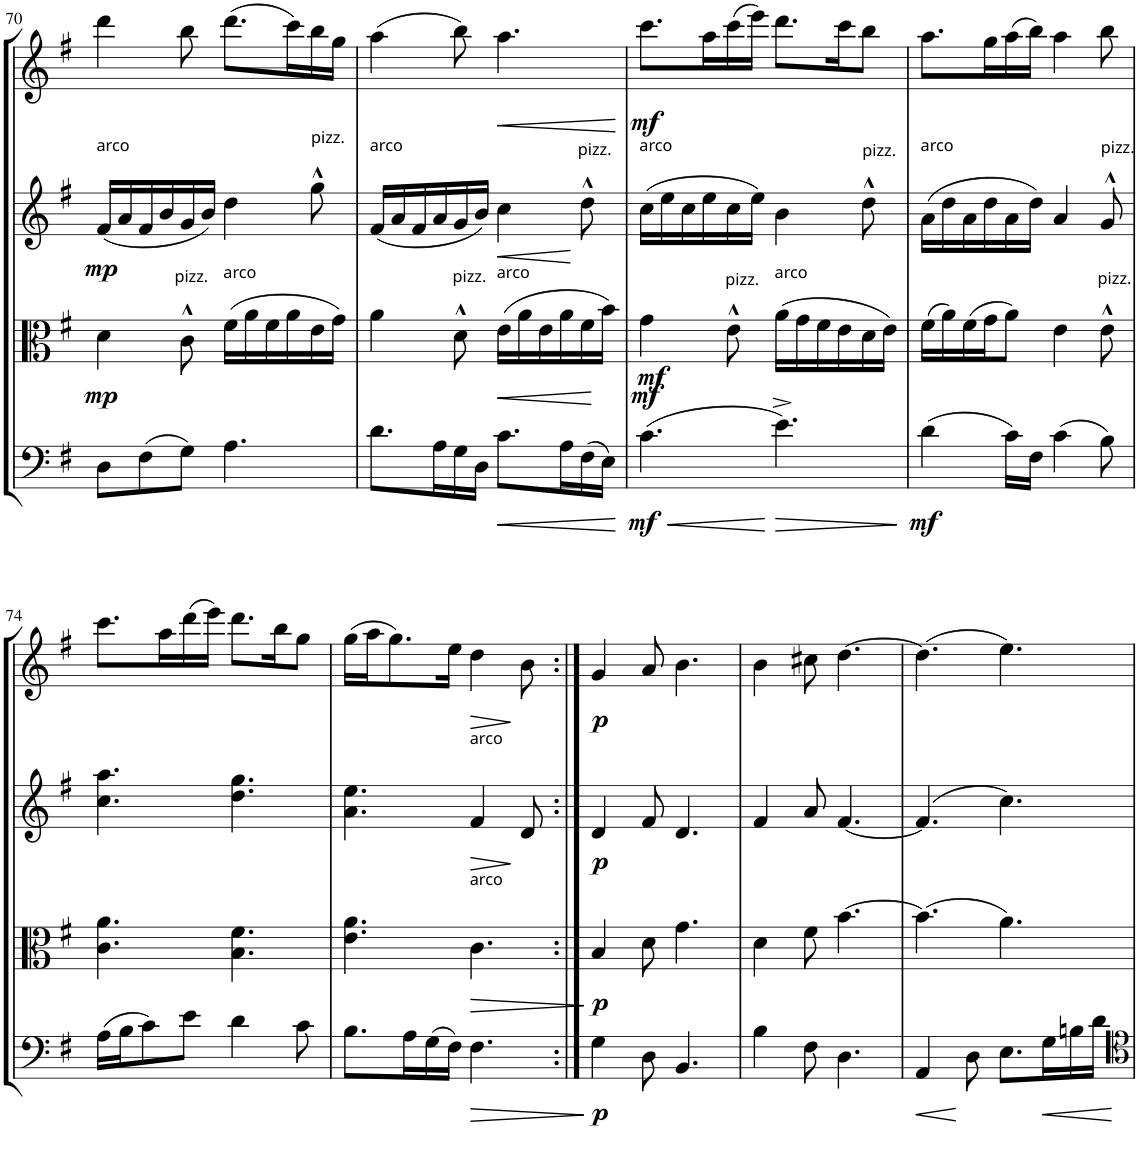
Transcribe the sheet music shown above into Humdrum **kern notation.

**kern	**dynam	**kern	**dynam	**kern	**dynam	**kern	**dynam
*part4	*part4	*part3	*part3	*part2	*part2	*part1	*part1
*staff4	*staff4	*staff3	*staff3	*staff2	*staff2	*staff1	*staff1
*I"Violoncello	*	*I"Viola	*	*I"Violin II	*	*I"Violin I	*
*I'Vc	*	*I'Vla	*	*I'Vln	*	*I'Vln	*
!!LO:PB:g=z
*clefF4	*	*clefC3	*	*clefG2	*	*clefG2	*
*k[f#]	*	*k[f#]	*	*k[f#]	*	*k[f#]	*
*M6/8	*	*M6/8	*	*M6/8	*	*M6/8	*
=70	=70	=70	=70	=70	=70	=70	=70
!	!	!	!	!LO:TX:a:t=arco	!	!	!
!	!	!	!LO:DY:b	!	!LO:DY:b	!	!
8D\L	.	4d\	mp	(16f#/LL	mp	4ddd\	.
.	.	.	.	16a/	.	.	.
(8F#\	.	.	.	16f#/	.	.	.
.	.	.	.	16b/	.	.	.
!	!	!LO:TX:a:t=pizz.	!	!	!	!	!
8G\J)	.	8c^^\	.	16g/	.	8bb\	.
.	.	.	.	16b/JJ)	.	.	.
!	!	!LO:TX:a:t=arco	!	!	!	!	!
4.A\	.	(16f#\LL	.	4dd\	.	(8.ddd\L	.
.	.	16a\	.	.	.	.	.
.	.	16f#\	.	.	.	.	.
.	.	16a\	.	.	.	16ccc\L)	.
!	!	!	!	!LO:TX:a:t=pizz.	!	!	!
.	.	16e\	.	8gg^^\	.	16bb\	.
.	.	16g\JJ)	.	.	.	16gg\JJ	.
=71	=71	=71	=71	=71	=71	=71	=71
!	!	!	!	!LO:TX:a:t=arco	!	!	!
8.d\L	.	4a\	.	(16f#/LL	.	(4aa\	.
.	.	.	.	16a/	.	.	.
.	.	.	.	16f#/	.	.	.
16A\L	.	.	.	16a/	.	.	.
!	!	!LO:TX:a:t=pizz.	!	!	!	!	!
16G\	.	8d^^\	.	16g/	.	8bb\)	.
16D\JJ	.	.	.	16b/JJ)	.	.	.
!	!	!LO:TX:a:t=arco	!	!	!	!	!
!	!LO:HP:b	!	!LO:HP:b	!	!LO:HP:b	!	!LO:HP:b
8.c\L	<	(16e\LL	<	4cc\	<	4.aa\	<
.	.	16a\	.	.	.	.	.
.	.	16e\	.	.	.	.	.
16A\L	.	16a\	.	.	.	.	.
!	!	!	!	!LO:TX:a:t=pizz.	!	!	!
(16F#\	.	16f#\	.	8dd^^\	.	.	.
16E\JJ)	.	16b\JJ)	.	.	.	.	.
.	.	.	.	.	.	.	[
=72	=72	=72	=72	=72	=72	=72	=72
!	!	!	!	!LO:TX:a:t=arco	!	!	!
!	!LO:HP:b	!	!	!	!	!	!
!	!LO:DY:n=1:b	!	!LO:DY:b	!	!	!	!
!	!	!	!LO:DY:n=1:b	!	!	!	!LO:DY:b
(4.c\	< mf	4g\	mf mf	(16cc\LL	.	8.ccc\L	mf
.	.	.	.	16ee\	.	.	.
.	.	.	.	16cc\	.	.	.
.	.	.	.	16ee\	.	16aa\L	.
!	!	!LO:TX:a:t=pizz.	!	!	!	!	!
.	.	8e^^\	.	16cc\	.	(16ccc\	.
.	.	.	.	16ee\JJ)	.	16eee\JJ)	.
!	!	!LO:TX:a:t=arco	!	!	!	!	!
!	!LO:HP:n=1:b	!	!	!	!	!	!
4.e^\)	[ >	(16a\LL	.	4b\	.	8.ddd\L	.
.	.	16g\	.	.	.	.	.
.	.	16f#\	.	.	.	.	.
.	.	16e\	.	.	.	16ccc\K	.
!	!	!	!	!LO:TX:a:t=pizz.	!	!	!
.	.	16d\	.	8dd^^\	.	8bb\J	.
.	.	16e\JJ)	.	.	.	.	.
.	[	.	.	.	.	.	.
=73	=73	=73	=73	=73	=73	=73	=73
!	!	!	!	!LO:TX:a:t=arco	!	!	!
!	!LO:DY:b	!	!	!	!	!	!
(4d\	mf	(16f#\LL	.	(16a\LL	.	8.aa\L	.
.	.	16a\)	.	16dd\	.	.	.
.	.	(16f#\	.	16a\	.	.	.
.	.	16g\J	.	16dd\	.	16gg\L	.
16c\LL)	.	8a\J)	.	16a\	.	(16aa\	.
16F#\JJ	.	.	.	16dd\JJ)	.	16bb\JJ)	.
(4c\	.	4e\	.	4a/	.	4aa\	.
!	!	!	!	!LO:TX:a:t=pizz.	!	!	!
!	!	!LO:TX:a:t=pizz.	!	!	!	!	!
8B\)	.	8e^^\	.	8g^^/	.	8bb\	.
!!LO:LB:g=z
=74	=74	=74	=74	=74	=74	=74	=74
(16A\LL	.	4.c\ 4.a\	.	4.cc\ 4.aa\	.	8.ccc\L	.
16B\J	.	.	.	.	.	.	.
8c\)	.	.	.	.	.	.	.
.	.	.	.	.	.	16aa\L	.
8e\J	.	.	.	.	.	(16ddd\	.
.	.	.	.	.	.	16eee\JJ)	.
4d\	.	4.B\ 4.f#\	.	4.dd\ 4.gg\	.	8.ddd\L	.
.	.	.	.	.	.	16bb\K	.
8c\	.	.	.	.	.	8gg\J	.
=75	=75	=75	=75	=75	=75	=75	=75
8.B\L	.	4.e\ 4.a\	.	4.a\ 4.ee\	.	(16gg\LL	.
.	.	.	.	.	.	16aa\J	.
.	.	.	.	.	.	8.gg\)	.
16A\L	.	.	.	.	.	.	.
(16G\	.	.	.	.	.	.	.
16F#\JJ)	.	.	.	.	.	16ee\Jk	.
!	!	!	!	!LO:TX:a:t=arco	!	!	!
!	!	!LO:TX:a:t=arco	!	!	!	!	!
!	!LO:HP:b	!	!	!	!	!	!LO:HP:b
4.F#\	>	4.c\	.	4f#/	.	4dd\	>
.	.	.	.	8d/	[	8b\	]
.	]	.	[	.	.	.	.
=76:|!	=76:|!	=76:|!	=76:|!	=76:|!	=76:|!	=76:|!	=76:|!
!	!LO:DY:b	!	!LO:DY:b	!	!LO:DY:b	!	!LO:DY:b
4G\	p	4B/	p	4d/	p	4g/	p
8D\	.	8d\	.	8f#/	.	8a/	.
4.BB/	.	4.g\	.	4.d/	.	4.b\	.
=77	=77	=77	=77	=77	=77	=77	=77
4B\	.	4d\	.	4f#/	.	4b\	.
8F#\	.	8f#\	.	8a/	.	8cc#X\	.
4.D\	.	[4.b\	.	[4.f#/	.	[4.dd\	.
=78	=78	=78	=78	=78	=78	=78	=78
!	!LO:HP:b	!	!	!	!	!	!
4AA/	<	(4.b\]	.	(4.f#/]	.	(4.dd\]	.
8D\	]	.	.	.	.	.	.
8.E\L	.	4.a\)	.	4.cc\)	.	4.ee\)	.
16G\L	.	.	.	.	.	.	.
16Bn\	.	.	.	.	.	.	.
16d\JJ	[	.	.	.	.	.	.
=	=	=	=	=	=	=	=
*-	*-	*-	*-	*-	*-	*-	*-
